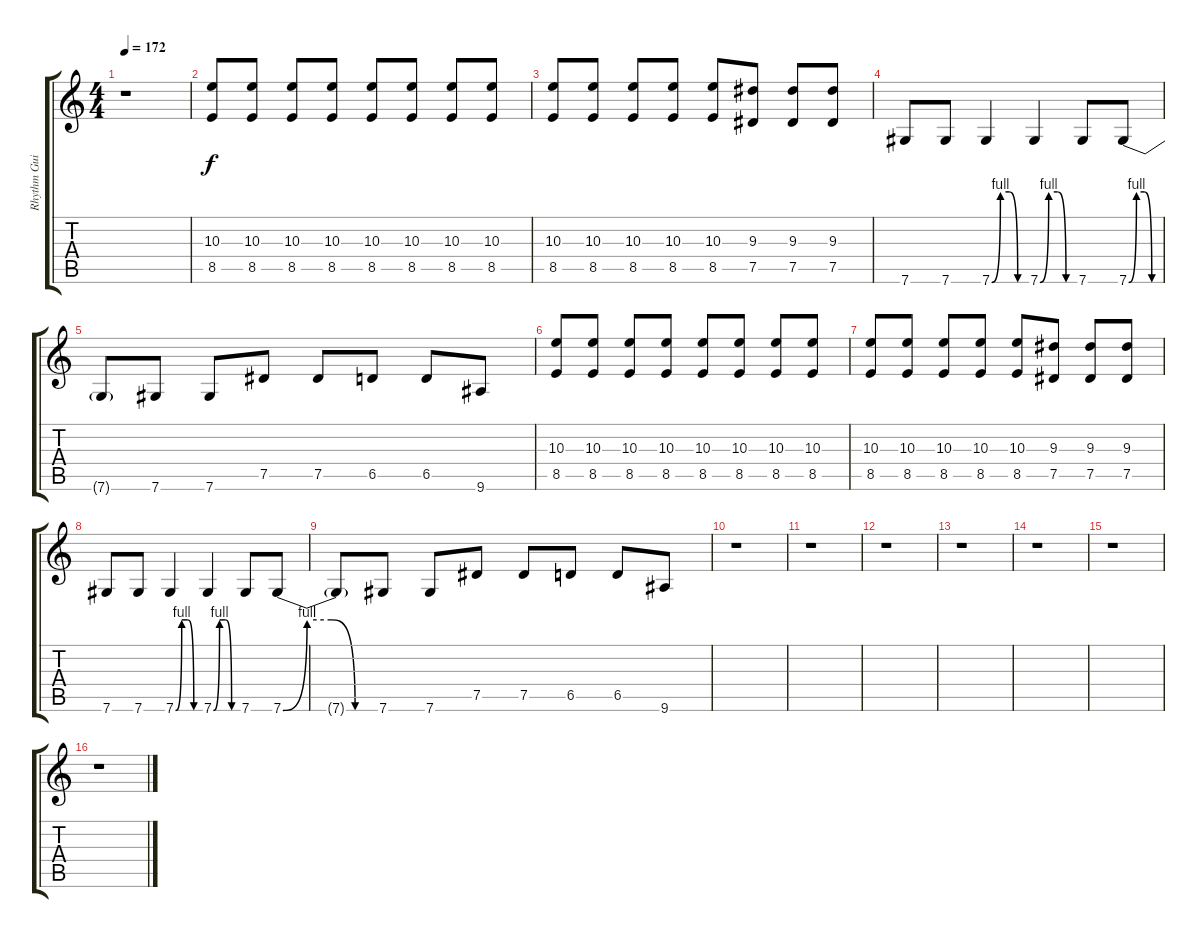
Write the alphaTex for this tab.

\track ("Rhythm Guitar 2" "Rhythm Gui") {instrument distortionguitar}
\staff {score tabs}
\tuning (Eb4 Bb3 Gb3 Db3 Ab2 Db2) {hide}
\ts (4 4)
\tempo 172
\clef g2
\ks c
r.1{dy f} |
(10.3 8.5).8 (10.3 8.5).8 (10.3 8.5).8 (10.3 8.5).8 (10.3 8.5).8 (10.3 8.5).8 (10.3 8.5).8 (10.3 8.5).8 |
(10.3 8.5).8 (10.3 8.5).8 (10.3 8.5).8 (10.3 8.5).8 (10.3 8.5).8 (9.3 7.5).8 (9.3 7.5).8 (9.3 7.5).8 |
7.6.8 7.6.8 7.6{be (custom 0 0 15 4 30 4 45 0 60 0)}.4 7.6{be (custom 0 0 15 4 30 4 45 0 60 0)}.4 7.6.8 7.6{be (custom 0 0 15 4 30 4 45 0 60 0)}.8 |
7.6{t}.8 7.6.8 7.6.8 7.5.8 7.5.8 6.5.8 6.5.8 9.6.8 |
(10.3 8.5).8 (10.3 8.5).8 (10.3 8.5).8 (10.3 8.5).8 (10.3 8.5).8 (10.3 8.5).8 (10.3 8.5).8 (10.3 8.5).8 |
(10.3 8.5).8 (10.3 8.5).8 (10.3 8.5).8 (10.3 8.5).8 (10.3 8.5).8 (9.3 7.5).8 (9.3 7.5).8 (9.3 7.5).8 |
7.6.8 7.6.8 7.6{be (custom 0 0 15 4 30 4 45 0 60 0)}.4 7.6{be (custom 0 0 15 4 30 4 45 0 60 0)}.4 7.6.8 7.6{be (custom 0 0 15 4 30 4 45 0 60 0)}.8 |
7.6{t}.8 7.6.8 7.6.8 7.5.8 7.5.8 6.5.8 6.5.8 9.6.8 |
r.1 |
r.1 |
r.1 |
r.1 |
r.1 |
r.1 |
r.1
